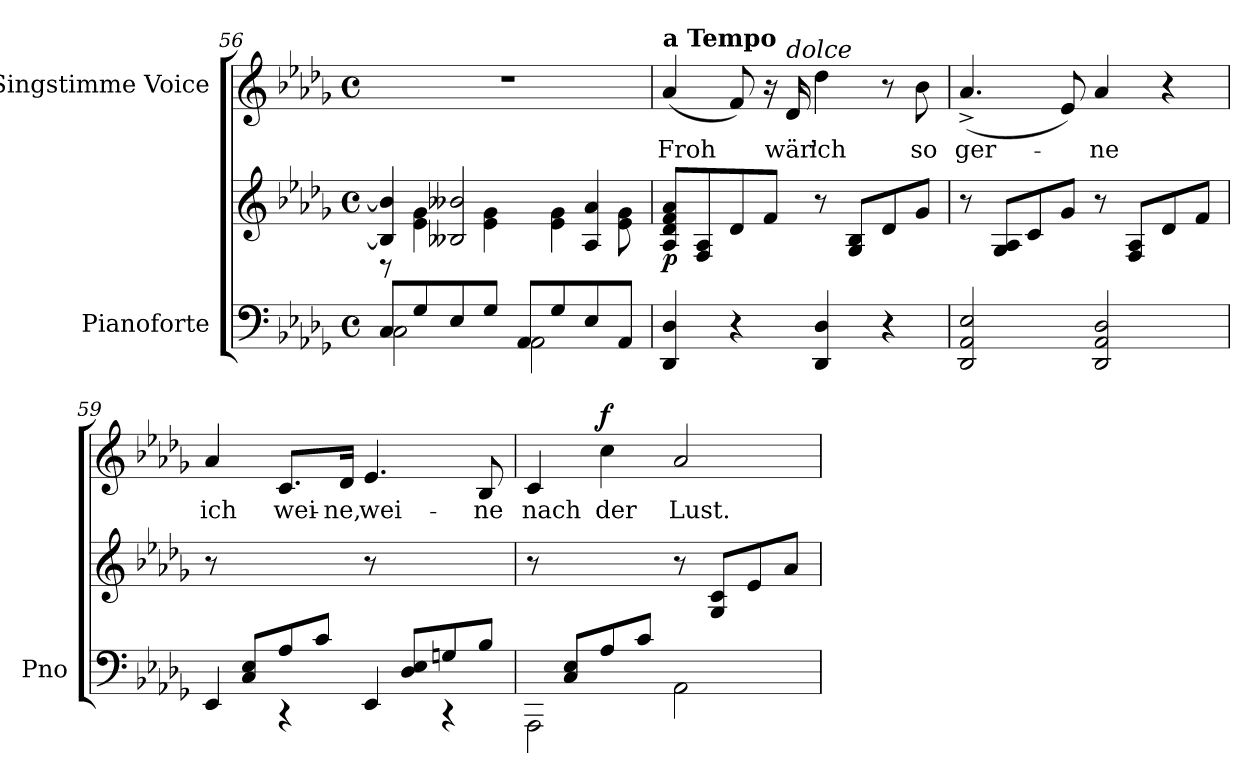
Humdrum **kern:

**kern	**kern	**dynam	**kern	**text	**dynam
*part2	*part2	*part2	*part1	*part1	*part1
*staff3	*staff2	*staff2/3	*staff1	*staff1	*staff1
*I"Pianoforte	*	*	*I"Singstimme Voice	*	*
*I'Pno	*	*	*	*	*
*clefF4	*clefG2	*	*clefG2	*	*
*k[b-e-a-d-g-]	*k[b-e-a-d-g-]	*	*k[b-e-a-d-g-]	*	*
*M4/4	*M4/4	*	*M4/4	*	*
*met(c)	*met(c)	*	*met(c)	*	*
=56	=56	=56	=56	=56	=56
*^	*^	*	*	*	*
8C/L	2C\	4B-/] 4b-/]	8r	.	1r	.	.
8G-/	.	.	4e-\ 4g-\	.	.	.	.
8E-/	.	2B--X/ 2b--X/	.	.	.	.	.
8G-/J	.	.	4e-\ 4g-\	.	.	.	.
8AA-/L	2AA-\	.	.	.	.	.	.
8G-/	.	.	4e-\ 4g-\	.	.	.	.
8E-/	.	4A-/ 4a-/	.	.	.	.	.
8AA-/J	.	.	8e-\ 8g-\	.	.	.	.
*v	*v	*	*	*	*	*	*
=57	=57	=57	=57	=57	=57	=57
!	!	!	!	!LO:TX:a:B:t=a Tempo	!	!
!	!LO:TX:a:B:t=a Tempo	!	!	!	!	!
!	!	!	!LO:DY:b	!	!	!
*	*v	*v	*	*	*	*
4DD-/ 4D-/	8A-/ 8d-/ 8f/ 8a-/L	p	(4a-/	Froh	.
.	8F/ 8A-/	.	.	.	.
4r	8d-/	.	8f/)	.	.
.	8f/J	.	16r	.	.
!	!	!	!LO:TX:i:t=dolce	!	!
.	.	.	16d-/	wär'	.
4DD-/ 4D-/	8r	.	4dd-\	ich	.
.	8G-/ 8B-/L	.	.	.	.
4r	8d-/	.	8r	.	.
.	8g-/J	.	8b-\	so	.
=58	=58	=58	=58	=58	=58
2DD-/ 2AA-/ 2E-/	8r	.	(4.a-^>/	ger-	.
.	8G-/ 8A-/L	.	.	.	.
.	8c/	.	.	.	.
.	8g-/J	.	8e-/)	.	.
2DD-/ 2AA-/ 2D-/	8r	.	4a-/	-ne	.
.	8F/ 8A-/L	.	.	.	.
.	8d-/	.	4r	.	.
.	8f/J	.	.	.	.
=59	=59	=59	=59	=59	=59
*^	*	*	*	*	*
8ryy	4EE-/	8r	.	4a-/	ich	.
8C/ 8E-/L	.	4.ryy	.	.	.	.
8A-/	4r	.	.	8.c/L	wei-	.
8c/J	.	.	.	.	.	.
.	.	.	.	16d-/Jk	-ne,	.
8ryy	4EE-/	8r	.	4.e-/	wei-	.
8D-/ 8E-/L	.	4.ryy	.	.	.	.
8Gn/	4r	.	.	.	.	.
8B-/J	.	.	.	8B-/	-ne	.
=60	=60	=60	=60	=60	=60	=60
8ryy	2AAA-\	8r	.	4c/	nach	.
8C/ 8E-/L	.	4.ryy	.	.	.	.
!	!	!	!	!	!	!LO:DY:a
8A-/	.	.	.	4cc\	der	f
8c/J	.	.	.	.	.	.
2ryy	2AA-\	8r	.	2a-/	Lust.	.
.	.	8G-/ 8c/L	.	.	.	.
.	.	8e-/	.	.	.	.
.	.	8a-/J	.	.	.	.
*v	*v	*	*	*	*	*
=	=	=	=	=	=
*-	*-	*-	*-	*-	*-
